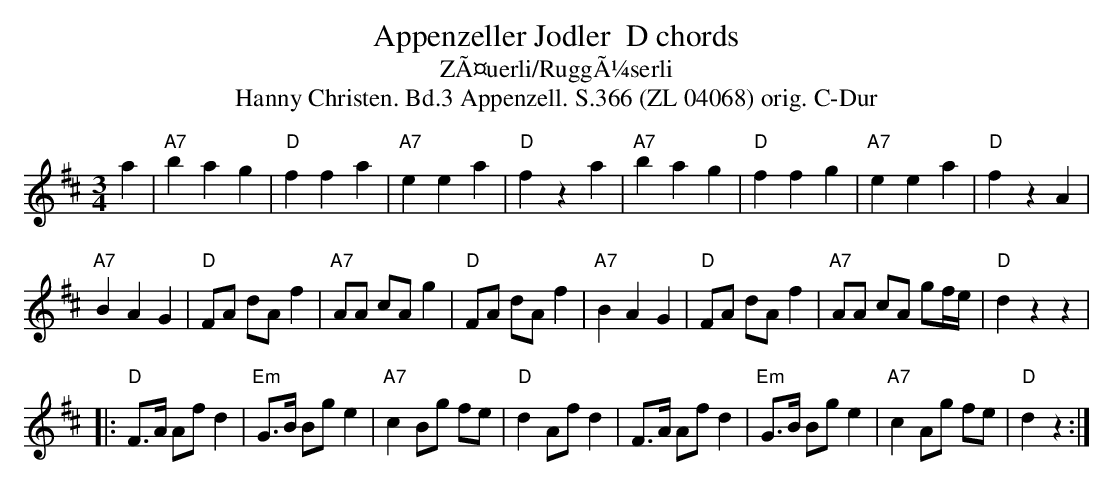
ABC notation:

X:1
T:Appenzeller Jodler  D chords
T:ZÃ¤uerli/RuggÃ¼serli
T:Hanny Christen. Bd.3 Appenzell. S.366 (ZL 04068) orig. C-Dur
M:3/4
L:1/4
K:Dmaj%%MIDI gchordon
a | "A7"b a g | "D"f f a | "A7"e e a | "D"f z a | "A7"b a g | "D"f f g | "A7"e e a | "D"f z A |
"A7"B A G | [L:1/8] "D"FA dA f2 | "A7"AA cA g2 | "D"FA dA f2 |"A7"B2 A2 G2 | "D"FA dA f2 | "A7"AA cA gf/2e/2 | "D"d2 z2 z2 |
|: "D"F>A Af d2 | "Em"G>B Bg e2 | "A7"c2 Bg fe | "D"d2 Af d2 | \
F>A Af d2 | "Em"G>B Bg e2 | "A7"c2 Ag fe | "D"d2 z2 :|
